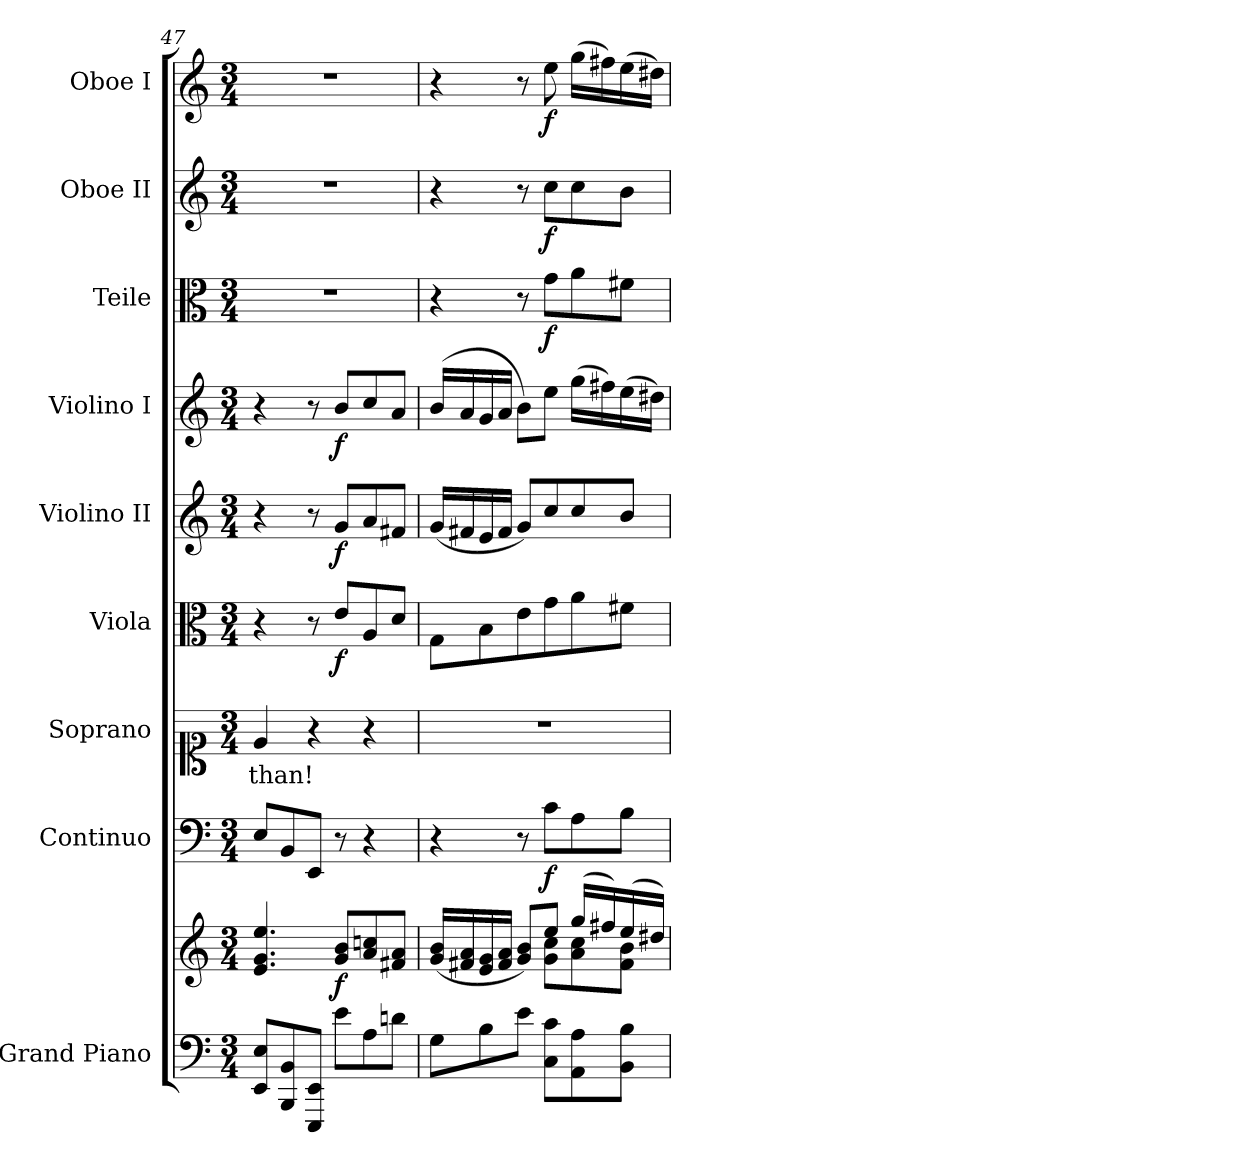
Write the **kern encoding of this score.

**kern	**kern	**dynam	**kern	**dynam	**kern	**text	**kern	**dynam	**kern	**dynam	**kern	**dynam	**kern	**dynam	**kern	**dynam	**kern	**dynam
*part9	*part9	*part9	*part8	*part8	*part7	*part7	*part6	*part6	*part5	*part5	*part4	*part4	*part3	*part3	*part2	*part2	*part1	*part1
*staff10	*staff9	*staff9/10	*staff8	*staff8	*staff7	*staff7	*staff6	*staff6	*staff5	*staff5	*staff4	*staff4	*staff3	*staff3	*staff2	*staff2	*staff1	*staff1
*I"Grand Piano	*	*	*I"Continuo	*	*I"Soprano	*	*I"Viola	*	*I"Violino II	*	*I"Violino I	*	*I"Teile	*	*I"Oboe II	*	*I"Oboe I	*
*I'Pno	*	*	*	*	*	*	*	*	*	*	*	*	*	*	*I'Ob	*	*I'Ob	*
*clefF4	*clefG2	*	*clefF4	*	*clefC1	*	*clefC3	*	*clefG2	*	*clefG2	*	*clefC3	*	*clefG2	*	*clefG2	*
*k[]	*k[]	*	*k[]	*	*k[]	*	*k[]	*	*k[]	*	*k[]	*	*k[]	*	*k[]	*	*k[]	*
*M3/4	*M3/4	*	*M3/4	*	*M3/4	*	*M3/4	*	*M3/4	*	*M3/4	*	*M3/4	*	*M3/4	*	*M3/4	*
=47	=47	=47	=47	=47	=47	=47	=47	=47	=47	=47	=47	=47	=47	=47	=47	=47	=47	=47
!	!	!	!	!	!	!LO:LY:b	!	!	!	!	!	!	!	!	!	!	!	!
8EE/ 8E/L	4.e/ 4.g/ 4.ee/	.	8E/L	.	4e/	-than!	4r	.	4r	.	4r	.	2.r	.	2.r	.	2.r	.
8BBB/ 8BB/	.	.	8BB/	.	.	.	.	.	.	.	.	.	.	.	.	.	.	.
8EEE/ 8EE/J	.	.	8EE/J	.	4r	.	8r	.	8r	.	8r	.	.	.	.	.	.	.
!	!	!LO:DY:b	!	!	!	!	!	!LO:DY:b	!	!LO:DY:b	!	!LO:DY:b	!	!	!	!	!	!
8e\L	8g/ 8b/L	f	8r	.	.	.	8e/L	f	8g/L	f	8b/L	f	.	.	.	.	.	.
8A\	8a/ 8ccn/	.	4r	.	4r	.	8A/	.	8a/	.	8cc/	.	.	.	.	.	.	.
8dn\J	8f#X/ 8a/J	.	.	.	.	.	8d/J	.	8f#X/J	.	8a/J	.	.	.	.	.	.	.
=48	=48	=48	=48	=48	=48	=48	=48	=48	=48	=48	=48	=48	=48	=48	=48	=48	=48	=48
*	*^	*	*	*	*	*	*	*	*	*	*	*	*	*	*	*	*	*
8G\L	(<16g/ 16b/LL	4ryy	.	4r	.	2.r	.	8G\L	.	(<16g/LL	.	(<16b/LL	.	4r	.	4r	.	4r	.
.	16f#X/ 16a/	.	.	.	.	.	.	.	.	16f#X/	.	16a/	.	.	.	.	.	.	.
8B\	16e/ 16g/	.	.	.	.	.	.	8B\	.	16e/	.	16g/	.	.	.	.	.	.	.
.	16f#/ 16a/JJ	.	.	.	.	.	.	.	.	16f#/JJ	.	16a/JJ	.	.	.	.	.	.	.
8e\J	8g/ 8b/L)	8ryy	.	8r	.	.	.	8e\	.	8g/L)	.	8b\L)	.	8r	.	8r	.	8r	.
!	!	!	!	!	!LO:DY:b	!	!	!	!	!	!	!	!	!	!LO:DY:b	!	!LO:DY:b	!	!LO:DY:b
8C\ 8c\L	8ee/J	8g\ 8cc\L	.	8c\L	f	.	.	8g\	.	8cc/	.	8ee\J	.	8g\L	f	8cc\L	f	8ee\	f
8AA\ 8A\	(>16gg/LL	8a\ 8cc\	.	8A\	.	.	.	8a\	.	8cc/	.	(>16gg\LL	.	8a\	.	8cc\	.	(>16gg\LL	.
.	16ff#X/)	.	.	.	.	.	.	.	.	.	.	16ff#X\)	.	.	.	.	.	16ff#X\)	.
8BB\ 8B\J	(>16ee/	8f#\ 8b\J	.	8B\J	.	.	.	8f#X\J	.	8b/J	.	(>16ee\	.	8f#X\J	.	8b\J	.	(>16ee\	.
.	16dd#X/JJ)	.	.	.	.	.	.	.	.	.	.	16dd#X\JJ)	.	.	.	.	.	16dd#X\JJ)	.
*	*v	*v	*	*	*	*	*	*	*	*	*	*	*	*	*	*	*	*	*
=	=	=	=	=	=	=	=	=	=	=	=	=	=	=	=	=	=	=
*-	*-	*-	*-	*-	*-	*-	*-	*-	*-	*-	*-	*-	*-	*-	*-	*-	*-	*-
